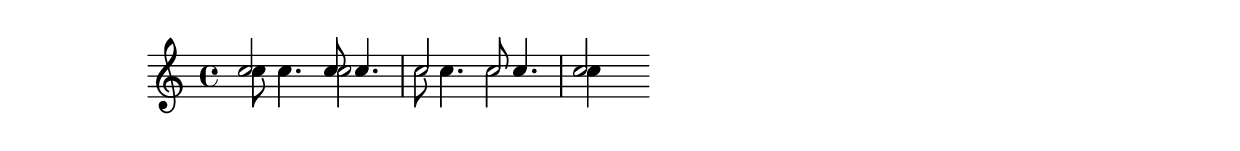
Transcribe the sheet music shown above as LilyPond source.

\version "2.1.22"
\header {
    texidoc =

    "If @code{merge-differently-headed} is enabled, then
open note heads may be merged with black noteheads, but only
if the black note heads are from 8th or shorter notes.
"
    
}

\paper { raggedright= ##t }


\score {
    \context Staff \notes \relative c'' <<
	{
	    c2 c8 c4.
	    
	    \override Staff.NoteCollision  #'merge-differently-headed = ##t
	    c2 c8 c4.
	    c2
	}\\
	{
	    c8 c4. c2
	    
	    c8 c4. c2
	    c4
	}
    >>
}
